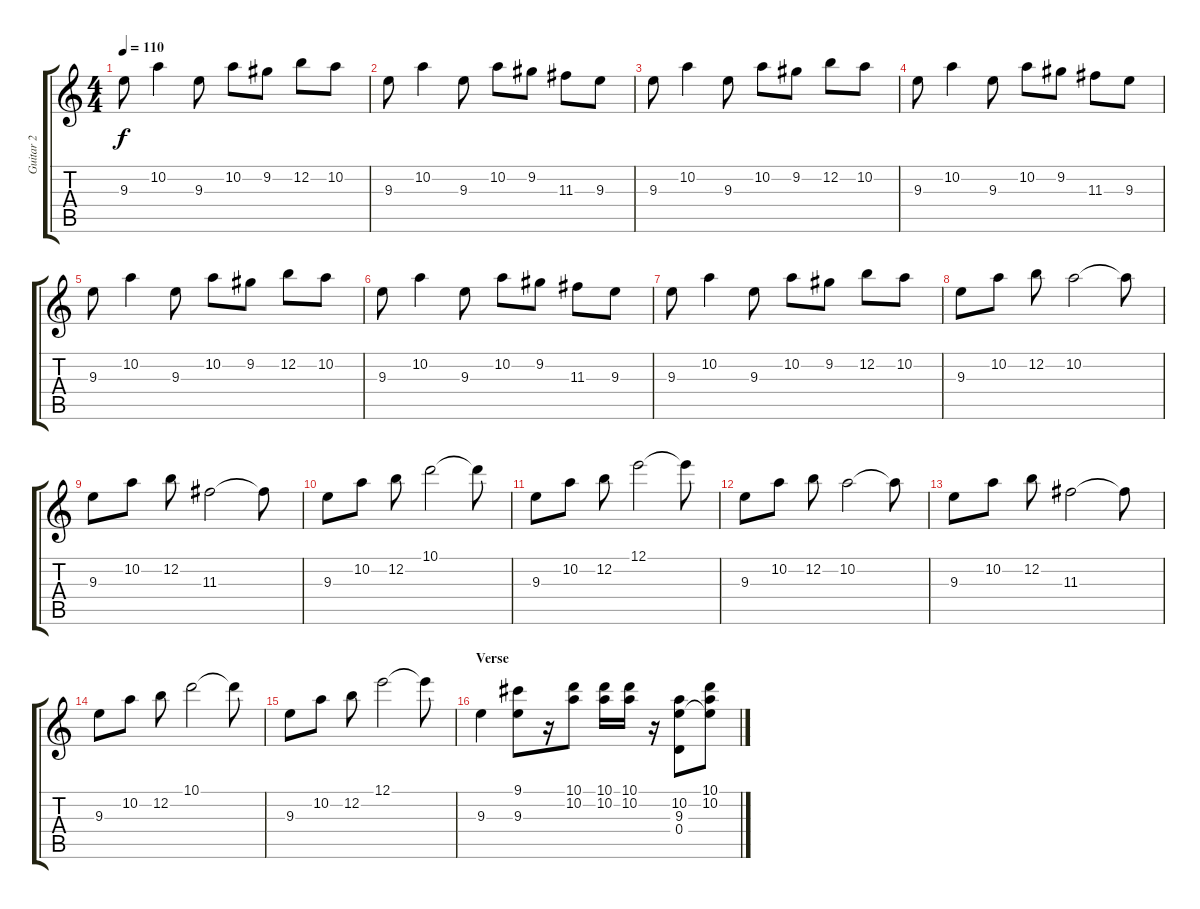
\track ("Guitar 2" "Guitar 2") {instrument overdrivenguitar}
\staff {score tabs}
\tuning (E4 B3 G3 D3 A2 E2) {hide}
\ts (4 4)
\tempo 110
\clef g2
\ks c
9.3.8{dy f} 10.2.4 9.3.8 10.2.8 9.2.8 12.2.8 10.2.8 |
9.3.8 10.2.4 9.3.8 10.2.8 9.2.8 11.3.8 9.3.8 |
9.3.8 10.2.4 9.3.8 10.2.8 9.2.8 12.2.8 10.2.8 |
9.3.8 10.2.4 9.3.8 10.2.8 9.2.8 11.3.8 9.3.8 |
9.3.8 10.2.4 9.3.8 10.2.8 9.2.8 12.2.8 10.2.8 |
9.3.8 10.2.4 9.3.8 10.2.8 9.2.8 11.3.8 9.3.8 |
9.3.8 10.2.4 9.3.8 10.2.8 9.2.8 12.2.8 10.2.8 |
9.3.8 10.2.8 12.2.8 10.2.2 10.2{t}.8 |
9.3.8 10.2.8 12.2.8 11.3.2 11.3{t}.8 |
9.3.8 10.2.8 12.2.8 10.1.2 10.1{t}.8 |
9.3.8 10.2.8 12.2.8 12.1.2 12.1{t}.8 |
9.3.8 10.2.8 12.2.8 10.2.2 10.2{t}.8 |
9.3.8 10.2.8 12.2.8 11.3.2 11.3{t}.8 |
9.3.8 10.2.8 12.2.8 10.1.2 10.1{t}.8 |
9.3.8 10.2.8 12.2.8 12.1.2 12.1{t}.8 |
\section ("" "Verse")
9.3.4 (9.1 9.3).8 r.16 (10.1 10.2).8 (10.1 10.2).16 (10.1 10.2).16 r.16 (10.2 9.3 0.4).8 (10.1 10.2 9.3{t}).8
